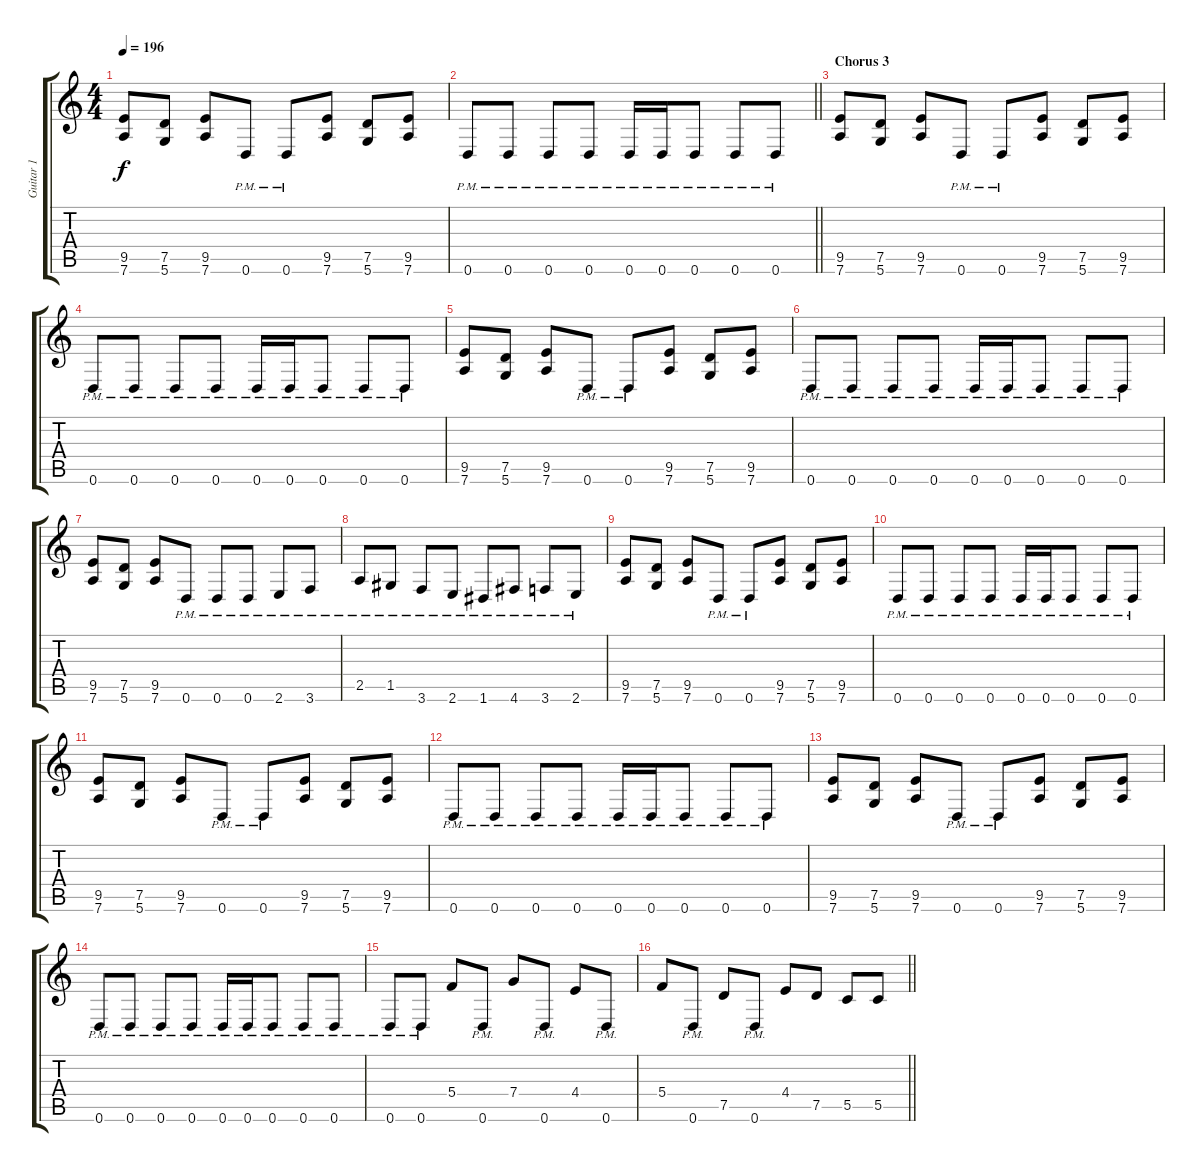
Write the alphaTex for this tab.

\track ("Guitar 1" "Guitar 1") {instrument distortionguitar}
\staff {score tabs}
\tuning (D4 A3 F3 C3 G2 D2) {hide}
\ts (4 4)
\tempo 196
\clef g2
\ks c
(9.5 7.6).8{dy f balance 16} (7.5 5.6).8 (9.5 7.6).8 0.6{pm}.8 0.6{pm}.8 (9.5 7.6).8 (7.5 5.6).8 (9.5 7.6).8 |
\barLineRight lightlight
0.6{pm}.8 0.6{pm}.8 0.6{pm}.8 0.6{pm}.8 0.6{pm}.16 0.6{pm}.16 0.6{pm}.8 0.6{pm}.8 0.6{pm}.8 |
\section ("" "Chorus 3")
(9.5 7.6).8 (7.5 5.6).8 (9.5 7.6).8 0.6{pm}.8 0.6{pm}.8 (9.5 7.6).8 (7.5 5.6).8 (9.5 7.6).8 |
0.6{pm}.8 0.6{pm}.8 0.6{pm}.8 0.6{pm}.8 0.6{pm}.16 0.6{pm}.16 0.6{pm}.8 0.6{pm}.8 0.6{pm}.8 |
(9.5 7.6).8 (7.5 5.6).8 (9.5 7.6).8 0.6{pm}.8 0.6{pm}.8 (9.5 7.6).8 (7.5 5.6).8 (9.5 7.6).8 |
0.6{pm}.8 0.6{pm}.8 0.6{pm}.8 0.6{pm}.8 0.6{pm}.16 0.6{pm}.16 0.6{pm}.8 0.6{pm}.8 0.6{pm}.8 |
(9.5 7.6).8 (7.5 5.6).8 (9.5 7.6).8 0.6{pm}.8 0.6{pm}.8 0.6{pm}.8 2.6{pm}.8 3.6{pm}.8 |
2.5{pm}.8 1.5{pm}.8 3.6{pm}.8 2.6{pm}.8 1.6{pm}.8 4.6{pm}.8 3.6{pm}.8 2.6{pm}.8 |
(9.5 7.6).8{balance 16} (7.5 5.6).8 (9.5 7.6).8 0.6{pm}.8 0.6{pm}.8 (9.5 7.6).8 (7.5 5.6).8 (9.5 7.6).8 |
0.6{pm}.8 0.6{pm}.8 0.6{pm}.8 0.6{pm}.8 0.6{pm}.16 0.6{pm}.16 0.6{pm}.8 0.6{pm}.8 0.6{pm}.8 |
(9.5 7.6).8 (7.5 5.6).8 (9.5 7.6).8 0.6{pm}.8 0.6{pm}.8 (9.5 7.6).8 (7.5 5.6).8 (9.5 7.6).8 |
0.6{pm}.8 0.6{pm}.8 0.6{pm}.8 0.6{pm}.8 0.6{pm}.16 0.6{pm}.16 0.6{pm}.8 0.6{pm}.8 0.6{pm}.8 |
(9.5 7.6).8 (7.5 5.6).8 (9.5 7.6).8 0.6{pm}.8 0.6{pm}.8 (9.5 7.6).8 (7.5 5.6).8 (9.5 7.6).8 |
0.6{pm}.8 0.6{pm}.8 0.6{pm}.8 0.6{pm}.8 0.6{pm}.16 0.6{pm}.16 0.6{pm}.8 0.6{pm}.8 0.6{pm}.8 |
0.6{pm}.8 0.6{pm}.8 5.4.8 0.6{pm}.8 7.4.8 0.6{pm}.8 4.4.8 0.6{pm}.8 |
\barLineRight lightlight
5.4.8 0.6{pm}.8 7.5.8 0.6{pm}.8 4.4.8 7.5.8 5.5.8 5.5.8
